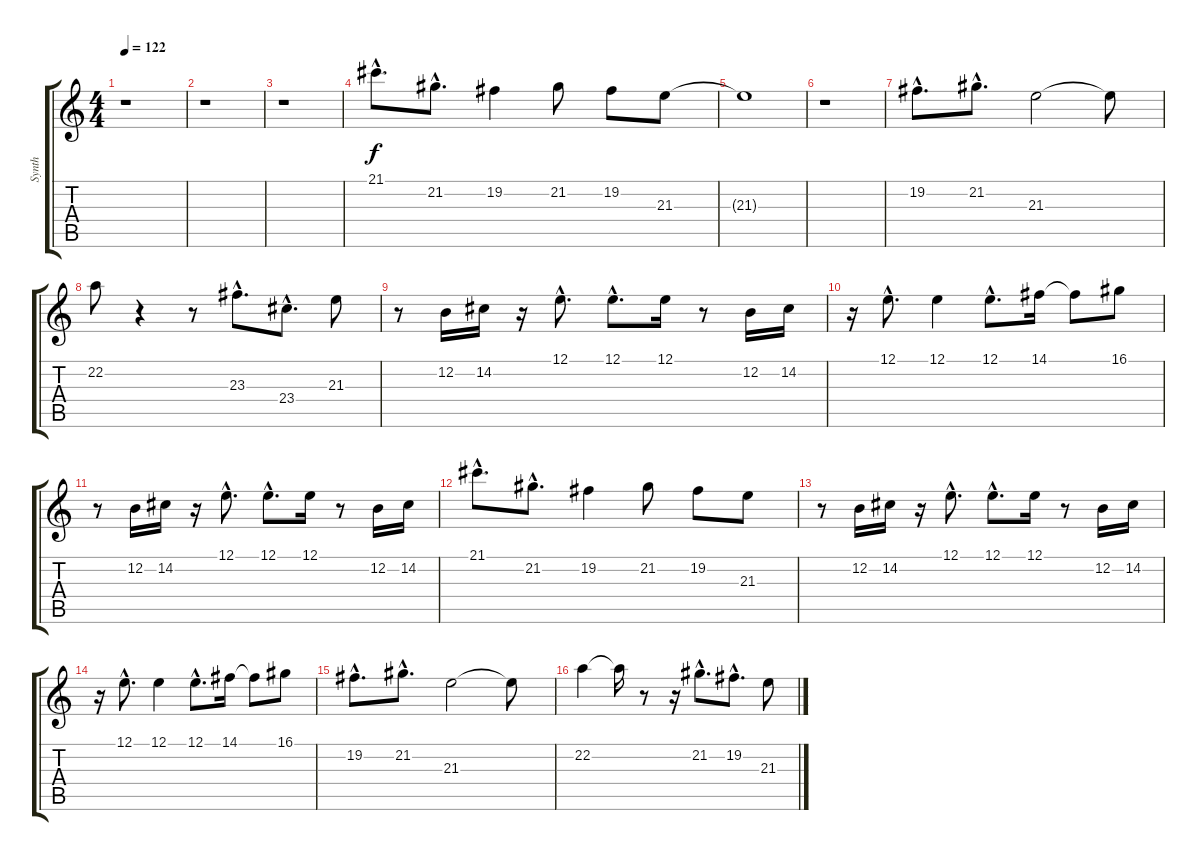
\track ("Synth" "Synth") {instrument sitar}
\staff {score tabs}
\tuning (E4 B3 G3 D3 A2 E2) {hide}
\ts (4 4)
\tempo 122
\clef g2
\ks c
r.1{dy f} |
r.1 |
r.1 |
21.1{hac}.8{d} 21.2{hac}.8{d} 19.2.4 21.2.8 19.2.8 21.3.8 |
21.3{t}.1 |
r.1 |
19.2{hac}.8{d} 21.2{hac}.8{d} 21.3.2 21.3{t}.8 |
22.2.8 r.4 r.8 23.3{hac}.8{d} 23.4{hac}.8{d} 21.3.8 |
r.8{balance 6 instrument lead5charang} 12.2.16 14.2.16 r.16 12.1{hac}.8{d} 12.1{hac}.8{d} 12.1.16 r.8 12.2.16 14.2.16 |
r.16 12.1{hac}.8{d} 12.1.4 12.1{hac}.8{d} 14.1.16 14.1{t}.8 16.1.8 |
r.8 12.2.16 14.2.16 r.16 12.1{hac}.8{d} 12.1{hac}.8{d} 12.1.16 r.8 12.2.16 14.2.16 |
21.1{hac}.8{d balance 5 instrument sitar} 21.2{hac}.8{d} 19.2.4 21.2.8 19.2.8 21.3.8 |
r.8{balance 6 instrument lead5charang} 12.2.16 14.2.16 r.16 12.1{hac}.8{d} 12.1{hac}.8{d} 12.1.16 r.8 12.2.16 14.2.16 |
r.16 12.1{hac}.8{d} 12.1.4 12.1{hac}.8{d} 14.1.16 14.1{t}.8 16.1.8 |
19.2{hac}.8{d balance 5 instrument sitar} 21.2{hac}.8{d} 21.3.2 21.3{t}.8 |
22.2.4 22.2{t}.16 r.8 r.16 21.2{hac}.8{d} 19.2{hac}.8{d} 21.3.8
